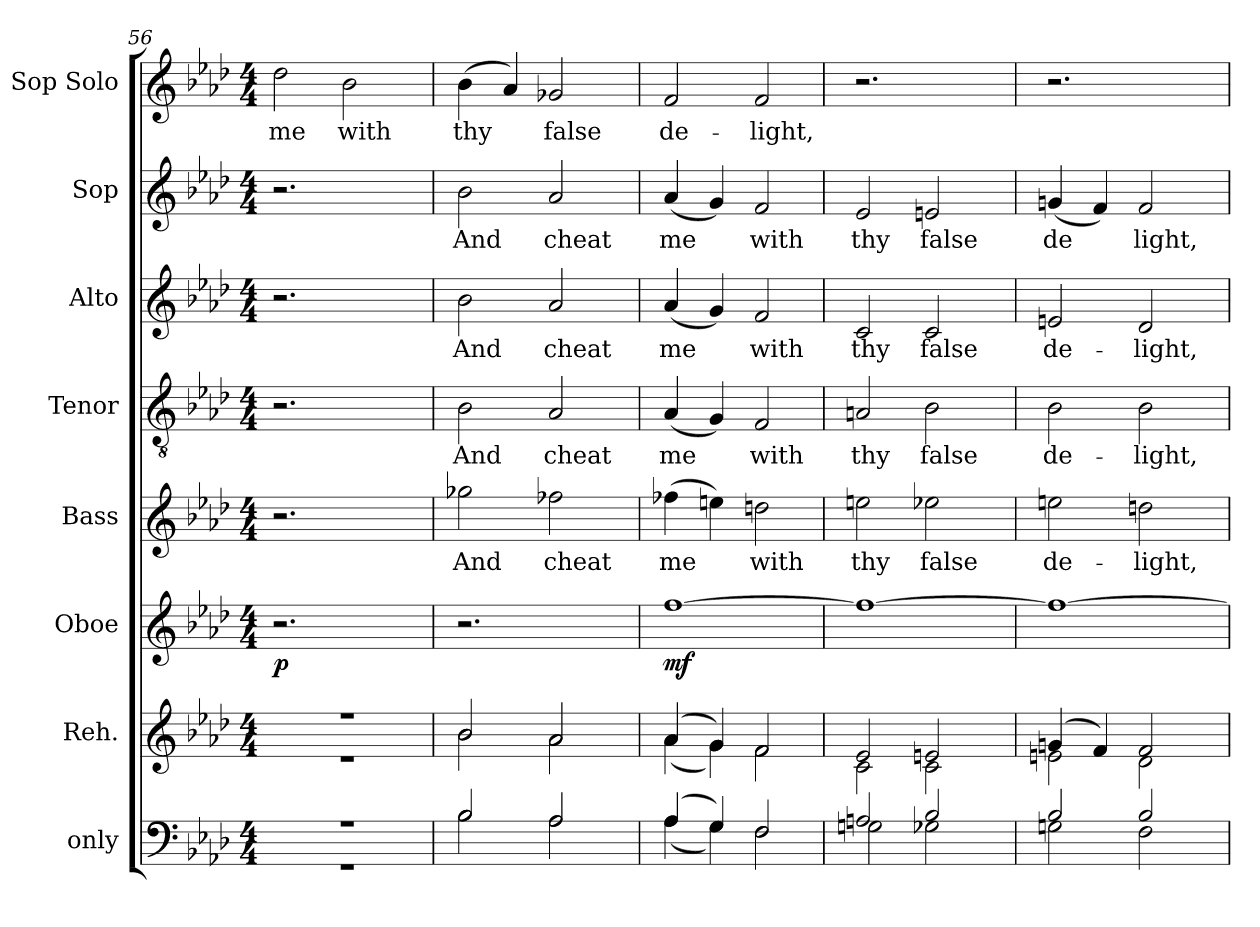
**kern	**kern	**kern	**dynam	**kern	**text	**kern	**text	**kern	**text	**kern	**text	**kern	**text
*part8	*part7	*part6	*part6	*part5	*part5	*part4	*part4	*part3	*part3	*part2	*part2	*part1	*part1
*staff8	*staff7	*staff6	*staff6	*staff5	*staff5	*staff4	*staff4	*staff3	*staff3	*staff2	*staff2	*staff1	*staff1
*I"only	*I"Reh.	*I"Oboe	*	*I"Bass	*	*I"Tenor	*	*I"Alto	*	*I"Sop	*	*I"Sop Solo	*
*	*	*I'Ob	*	*	*	*	*	*	*	*	*	*	*
*clefF4	*clefG2	*clefG2	*	*clefG2	*	*clefGv2	*	*clefG2	*	*clefG2	*	*clefG2	*
*k[b-e-a-d-]	*k[b-e-a-d-]	*k[b-e-a-d-]	*	*k[b-e-a-d-]	*	*k[b-e-a-d-]	*	*k[b-e-a-d-]	*	*k[b-e-a-d-]	*	*k[b-e-a-d-]	*
*A-:	*A-:	*A-:	*	*A-:	*	*A-:	*	*A-:	*	*A-:	*	*A-:	*
*M4/4	*M4/4	*M4/4	*	*M4/4	*	*M4/4	*	*M4/4	*	*M4/4	*	*M4/4	*
=56	=56	=56	=56	=56	=56	=56	=56	=56	=56	=56	=56	=56	=56
*^	*^	*	*	*	*	*	*	*	*	*	*	*	*
!	!	!	!	!	!LO:DY:b	!	!	!	!	!	!	!	!	!	!LO:LY:b:cj
1r	1r	1r	1r	2.r	p	2.r	.	2.r	.	2.r	.	2.r	.	2dd-\	me
!	!	!	!	!	!	!	!	!	!	!	!	!	!	!	!LO:LY:b:cj
.	.	.	.	.	.	.	.	.	.	.	.	.	.	2b-\	with
.	.	.	.	4ryy	.	4ryy	.	4ryy	.	4ryy	.	4ryy	.	.	.
=57	=57	=57	=57	=57	=57	=57	=57	=57	=57	=57	=57	=57	=57	=57	=57
!	!	!	!	!	!	!	!LO:LY:b	!	!LO:LY:b	!	!LO:LY:b	!	!LO:LY:b	!	!LO:LY:b:cj
2B-/	2B-\	2b-/	2b-\	2.r	.	2gg-\	And	2B-\	And	2b-\	And	2b-\	And	(>4b-\	thy
!	!	!	!	!	!	!	!	!	!	!	!	!	!	!	!LO:LY:b:cj
.	.	.	.	.	.	.	.	.	.	.	.	.	.	4a-/)	.
!	!	!	!	!	!	!	!LO:LY:b	!	!LO:LY:b	!	!LO:LY:b	!	!LO:LY:b	!	!LO:LY:b:cj
2A-/	2A-\	2a-/	2a-\	.	.	2ff-\	cheat	2A-/	cheat	2a-/	cheat	2a-/	cheat	2g-X/	false
.	.	.	.	4ryy	.	.	.	.	.	.	.	.	.	.	.
=58	=58	=58	=58	=58	=58	=58	=58	=58	=58	=58	=58	=58	=58	=58	=58
!	!	!	!	!	!LO:DY:b	!	!LO:LY:b	!	!LO:LY:b	!	!LO:LY:b	!	!LO:LY:b	!	!LO:LY:b:cj
(>4A-/	(>4A-\	(>4a-/	(>4a-\	[>1ff	mf	(>4ff-\	me	(>4A-/	me	(>4a-/	me	(>4a-/	me	2f/	de-
!	!	!	!	!	!	!	!LO:LY:b	!	!LO:LY:b	!	!LO:LY:b	!	!LO:LY:b	!	!
4G/)	4G\)	4g/)	4g\)	.	.	4ee\)	.	4G/)	.	4g/)	.	4g/)	.	.	.
!	!	!	!	!	!	!	!LO:LY:b	!	!LO:LY:b	!	!LO:LY:b	!	!LO:LY:b	!	!LO:LY:b:cj
2F/	2F\	2f/	2f\	.	.	2dd\	with	2F/	with	2f/	with	2f/	with	2f/	-light,
=59	=59	=59	=59	=59	=59	=59	=59	=59	=59	=59	=59	=59	=59	=59	=59
!	!	!	!	!	!	!	!LO:LY:b	!	!LO:LY:b	!	!LO:LY:b	!	!LO:LY:b	!	!
2An/	2Gn\	2e-/	2c\	1ff_>	.	2een\	thy	2An/	thy	2c/	thy	2e-/	thy	2.r	.
!	!	!	!	!	!	!	!LO:LY:b	!	!LO:LY:b	!	!LO:LY:b	!	!LO:LY:b	!	!
2B-/	2G-X\	2en/	2c\	.	.	2ee-X\	false	2B-\	false	2c/	false	2en/	false	.	.
.	.	.	.	.	.	.	.	.	.	.	.	.	.	4ryy	.
=60	=60	=60	=60	=60	=60	=60	=60	=60	=60	=60	=60	=60	=60	=60	=60
!	!	!	!	!	!	!	!LO:LY:b	!	!LO:LY:b	!	!LO:LY:b	!	!LO:LY:b	!	!
2B-/	2Gn\	(>4gn/	2en\	1ff_>	.	2een\	de-	2B-\	de-	2en/	de-	(>4gn/	de-	2.r	.
!	!	!	!	!	!	!	!	!	!	!	!	!	!LO:LY:b	!	!
.	.	4f/)	.	.	.	.	.	.	.	.	.	4f/)	-	.	.
!	!	!	!	!	!	!	!LO:LY:b	!	!LO:LY:b	!	!LO:LY:b	!	!LO:LY:b	!	!
2B-/	2F\	2f/	2d-\	.	.	2dd\	-light,	2B-\	-light,	2d-/	-light,	2f/	light,	.	.
.	.	.	.	.	.	.	.	.	.	.	.	.	.	4ryy	.
*v	*v	*	*	*	*	*	*	*	*	*	*	*	*	*	*
*	*v	*v	*	*	*	*	*	*	*	*	*	*	*	*
=	=	=	=	=	=	=	=	=	=	=	=	=	=
*-	*-	*-	*-	*-	*-	*-	*-	*-	*-	*-	*-	*-	*-
